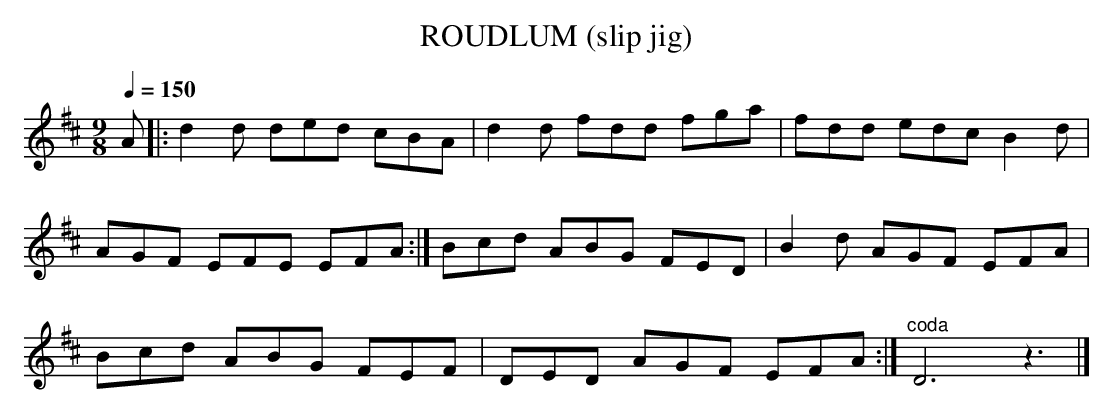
X:1
T:ROUDLUM (slip jig)
Q:1/4=150
M:9/8
L:1/8
K:D
A|:d2d ded cBA|d2d fdd fga|fdd edc B2d|
AGF EFE EFA :|Bcd ABG FED|B2d AGF EFA|
Bcd ABG FEF|DED AGF EFA :|"^coda" D6z3|]
